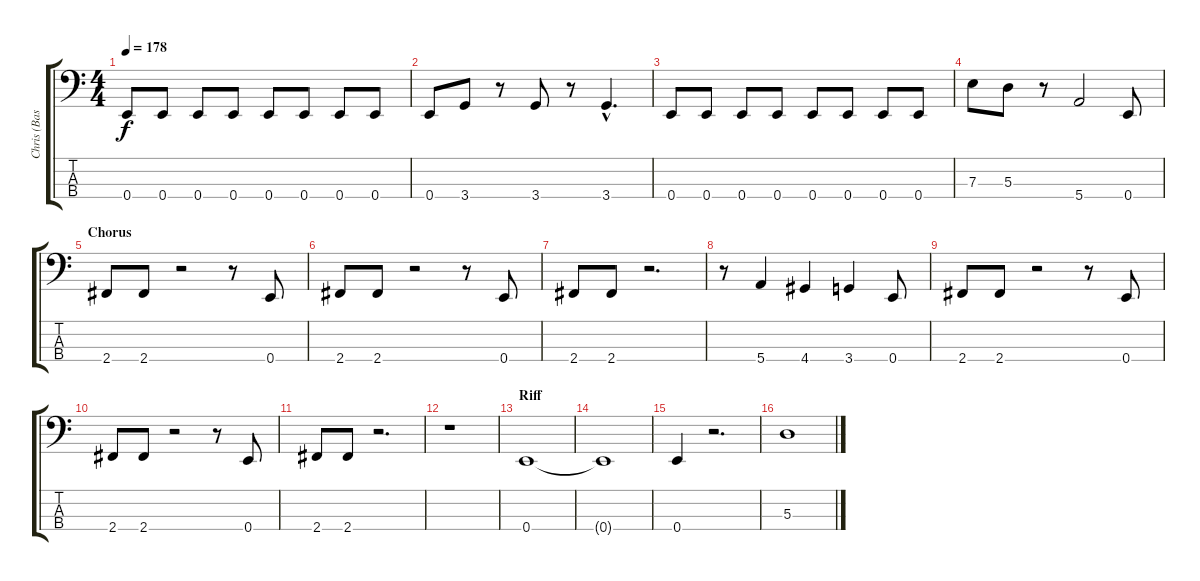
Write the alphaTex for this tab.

\track ("Chris (Bass)" "Chris (Bas") {instrument electricbassfinger}
\staff {score tabs}
\tuning (G2 D2 A1 E1) {hide}
\ts (4 4)
\tempo 178
\clef f4
\ks c
0.4.8{dy f} 0.4.8 0.4.8 0.4.8 0.4.8 0.4.8 0.4.8 0.4.8 |
0.4.8 3.4.8 r.8 3.4.8 r.8 3.4{hac}.4{d} |
0.4.8 0.4.8 0.4.8 0.4.8 0.4.8 0.4.8 0.4.8 0.4.8 |
7.3.8 5.3.8 r.8 5.4.2 0.4.8 |
\section ("" "Chorus")
2.4.8 2.4.8 r.2 r.8 0.4.8 |
2.4.8 2.4.8 r.2 r.8 0.4.8 |
2.4.8 2.4.8 r.2{d} |
r.8 5.4.4 4.4.4 3.4.4 0.4.8 |
2.4.8 2.4.8 r.2 r.8 0.4.8 |
2.4.8 2.4.8 r.2 r.8 0.4.8 |
2.4.8 2.4.8 r.2{d} |
r.1 |
\section ("" "Riff")
0.4.1 |
0.4{t}.1 |
0.4.4 r.2{d} |
5.3.1
